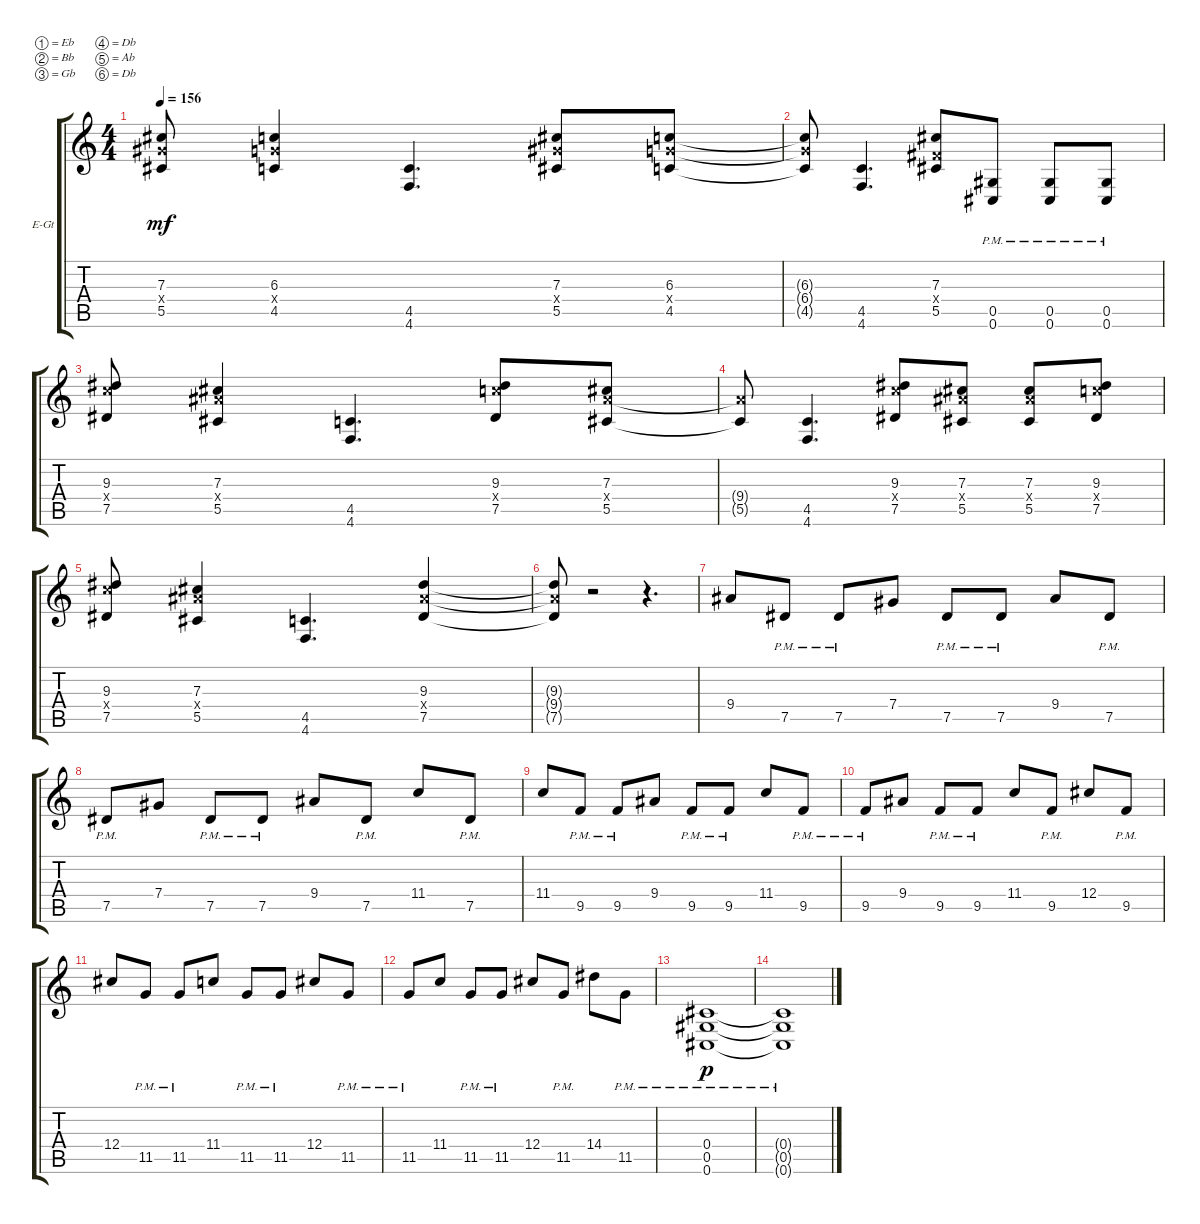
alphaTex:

\defaultSystemsLayout 4
\bracketExtendMode groupsimilarinstruments
\firstSystemTrackNameOrientation horizontal
\otherSystemsTrackNameOrientation horizontal
\track ("Vyacheslaw Browko" "E-Gt") {instrument distortionguitar}
\staff {score tabs}
\tuning (Eb4 Bb3 Gb3 Db3 Ab2 Db2)
\ts (4 4)
\tempo 156
\clef g2
\ks c
(7.4{x} 5.5 7.3).8{dy mf} (6.4{x} 4.5 6.3).4 (4.6 4.5).4{d} (7.4{x} 5.5 7.3).8 (6.4{x} 4.5 6.3).8 |
(6.4{x t} 4.5{t} 6.3{t}).8 (4.5 4.6).4{d} (5.5 7.3 5.4{x}).8 (0.5{pm} 0.6{pm}).8 (0.5{pm} 0.6{pm}).8 (0.5{pm} 0.6{pm}).8 |
(11.4{x} 7.5 9.3).8 (9.4{x} 5.5 7.3).4 (4.6 4.5).4{d} (11.4{x} 7.5 9.3).8 (9.4{x} 5.5 7.3).8 |
(9.4{x t} 5.5{t}).8 (4.5 4.6).4{d} (7.5 11.4{x} 9.3).8 (5.5 9.4{x} 7.3).8 (5.5 9.4{x} 7.3).8 (7.5 11.4{x} 9.3).8 |
(11.4{x} 7.5 9.3).8 (9.4{x} 5.5 7.3).4 (4.6 4.5).4{d} (9.4{x} 7.5 9.3).4 |
(7.5{t} 9.4{x t} 9.3{t}).8 r.2 r.4{d} |
9.4.8 7.5{pm}.8 7.5{pm}.8 7.4.8 7.5{pm}.8 7.5{pm}.8 9.4.8 7.5{pm}.8 |
7.5{pm}.8 7.4.8 7.5{pm}.8 7.5{pm}.8 9.4.8 7.5{pm}.8 11.4.8 7.5{pm}.8 |
11.4.8 9.5{pm}.8 9.5{pm}.8 9.4.8 9.5{pm}.8 9.5{pm}.8 11.4.8 9.5{pm}.8 |
9.5{pm}.8 9.4.8 9.5{pm}.8 9.5{pm}.8 11.4.8 9.5{pm}.8 12.4.8 9.5{pm}.8 |
12.4.8 11.5{pm}.8 11.5{pm}.8 11.4.8 11.5{pm}.8 11.5{pm}.8 12.4.8 11.5{pm}.8 |
11.5{pm}.8 11.4.8 11.5{pm}.8 11.5{pm}.8 12.4.8 11.5{pm}.8 14.4.8 11.5{pm}.8 |
(0.4{pm} 0.5{pm} 0.6{pm}).1{dy p} |
(0.6{pm t} 0.5{pm t} 0.4{pm t}).1
